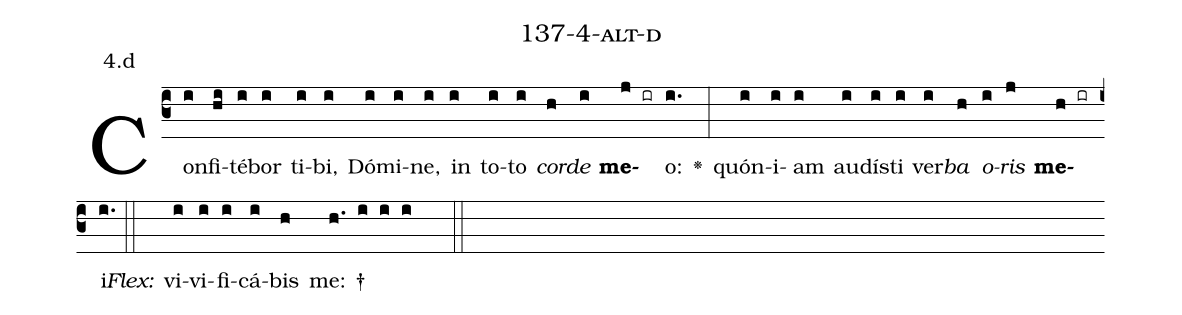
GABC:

name: 137-4-alt-d;
annotation: 4.d;
%%
(c3)Con(i)fi(hi)té(i)bor(i) ti(i)bi,(i) Dó(i)mi(i)ne,(i) in(i) to(i)to(i) <i>cor</i>(h)<i>de</i>(i) <b>me</b>(j ir)o:(i.) <v>\greheightstar</v>(:) quón(i)i(i)am(i) au(i)dís(i)ti(i) ver(i)<i>ba</i>(h) <i>o</i>(i)<i>ris</i>(j) <b>me</b>(h ir)i.(i.) (::)
<i>Flex:</i>()  vi(i)vi(i)fi(i)cá(i)bis(h) me: †(h. i i i  ::)

%E(i) u(h) o(i) u(j) a(h) e.(i.) (::)
